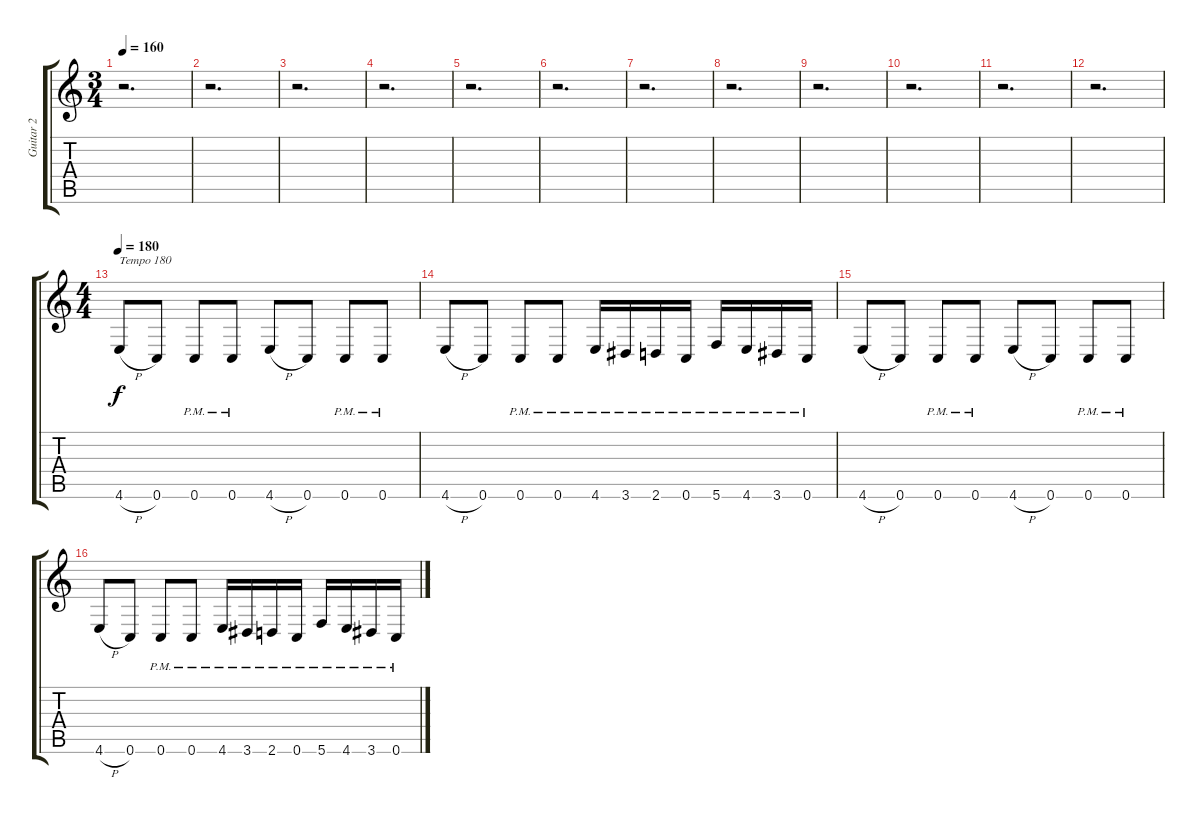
\track ("Guitar 2" "Guitar 2") {instrument distortionguitar}
\staff {score tabs}
\tuning (D4 A3 F3 C3 G2 C2) {hide}
\ts (3 4)
\tempo 160
\clef g2
\ks c
r.2{d dy f} |
r.2{d} |
r.2{d} |
r.2{d} |
r.2{d} |
r.2{d} |
r.2{d} |
r.2{d} |
r.2{d} |
r.2{d} |
r.2{d} |
r.2{d} |
\ts (4 4)
\tempo 180
4.6{h}.8{txt "Tempo 180"} 0.6.8 0.6{pm}.8 0.6{pm}.8 4.6{h}.8 0.6.8 0.6{pm}.8 0.6{pm}.8 |
4.6{h}.8 0.6.8 0.6{pm}.8 0.6{pm}.8 4.6{pm}.16 3.6{pm}.16 2.6{pm}.16 0.6{pm}.16 5.6{pm}.16 4.6{pm}.16 3.6{pm}.16 0.6{pm}.16 |
4.6{h}.8 0.6.8 0.6{pm}.8 0.6{pm}.8 4.6{h}.8 0.6.8 0.6{pm}.8 0.6{pm}.8 |
4.6{h}.8 0.6.8 0.6{pm}.8 0.6{pm}.8 4.6{pm}.16 3.6{pm}.16 2.6{pm}.16 0.6{pm}.16 5.6{pm}.16 4.6{pm}.16 3.6{pm}.16 0.6{pm}.16
